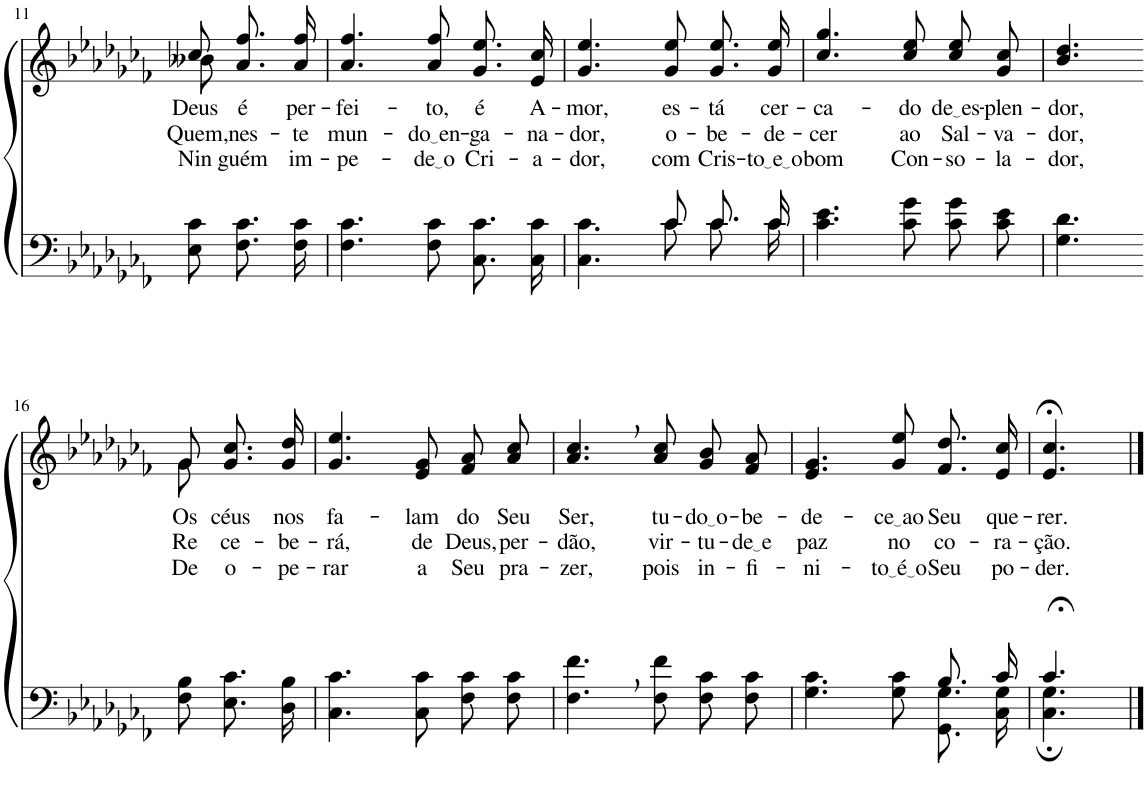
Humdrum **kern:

**kern	**kern	**text	**text	**text
*part2	*part1	*part1	*part1	*part1
*staff2	*staff1	*staff1	*staff1	*staff1
*I"Parte III e IV	*I"Parte I e II	*	*	*
!!LO:PB:g=z
*clefF4	*clefG2	*	*	*
*Trd2c3	*Trd2c3	*	*	*
*k[b-e-a-d-g-c-f-]	*k[b-e-a-d-g-c-f-]	*	*	*
*M3/4	*M3/4	*	*	*
=11	=11	=11	=11	=11
*	*^	*	*	*
!	!	!	!LO:LY:b	!LO:LY:b	!LO:LY:b
8E-\ 8c-\	8cc-/	8b--X\	Deus	Quem,	Nin-
!	!	!	!LO:LY:b	!LO:LY:b	!LO:LY:b
8.F-\ 8.c-\L	8.a-\ 8.ff-\L	4ryy	é	nes-	-guém
!	!	!	!LO:LY:b	!LO:LY:b	!LO:LY:b
16F-\ 16c-\Jk	16a-\ 16ff-\Jk	.	per-	-te	im-
*	*v	*v	*	*	*
=12	=12	=12	=12	=12
!	!	!LO:LY:b	!LO:LY:b	!LO:LY:b
4.F-\ 4.c-\	4.a-/ 4.ff-/	-fei-	mun-	-pe-
!	!	!LO:LY:b	!LO:LY:b	!LO:LY:b
8F-\ 8c-\	8a-/ 8ff-/	-to,	do en	de o
!	!	!LO:LY:b	!LO:LY:b	!LO:LY:b
8.C-\ 8.c-\L	8.g-/ 8.ee-/L	é	ga-	Cri-
!	!	!LO:LY:b	!LO:LY:b	!LO:LY:b
16C-\ 16c-\Jk	16e-/ 16cc-/Jk	A-	-na-	-a-
=13	=13	=13	=13	=13
*^	*	*	*	*
!	!	!	!LO:LY:b	!LO:LY:b	!LO:LY:b
4.ryy	4.C-\ 4.c-\	4.g-/ 4.ee-/	-mor,	-dor,	-dor,
!	!	!	!LO:LY:b	!LO:LY:b	!LO:LY:b
8c-/	8c-\	8g-/ 8ee-/	es-	o-	com
!	!	!	!LO:LY:b	!LO:LY:b	!LO:LY:b
8.c-/L	8.c-\L	8.g-\ 8.ee-\L	-tá	-be-	Cris-
!	!	!	!LO:LY:b	!LO:LY:b	!LO:LY:b
16c-/Jk	16c-\Jk	16g-\ 16ee-\Jk	cer-	-de-	to e o
=14	=14	=14	=14	=14	=14
!	!	!	!LO:LY:b	!LO:LY:b	!LO:LY:b
*v	*v	*	*	*	*
4.c-\ 4.e-\	4.cc-/ 4.gg-/	-ca-	-cer	bom
!	!	!LO:LY:b	!LO:LY:b	!LO:LY:b
8c-\ 8g-\	8cc-/ 8ee-/	-do	ao	Con-
!	!	!LO:LY:b	!LO:LY:b	!LO:LY:b
8c-\ 8g-\L	8cc-\ 8ee-\L	de es	Sal-	-so-
!	!	!LO:LY:b	!LO:LY:b	!LO:LY:b
8c-\ 8e-\J	8g-\ 8cc-\J	-plen-	-va-	-la-
=15	=15	=15	=15	=15
!	!	!LO:LY:b	!LO:LY:b	!LO:LY:b
4.G-\ 4.d-\	4.b-/ 4.dd-/	-dor,	-dor,	-dor,
!!LO:LB:g=z
=16-	=16-	=16-	=16-	=16-
*	*^	*	*	*
!	!	!	!LO:LY:b	!LO:LY:b	!LO:LY:b
8F-\ 8B-\	8g-/	8g-\	-Os	Re-	De
!	!	!	!LO:LY:b	!LO:LY:b	!LO:LY:b
8.E-\ 8.c-\L	8.g-\ 8.cc-\L	4ryy	céus	-ce-	o-
!	!	!	!LO:LY:b	!LO:LY:b	!LO:LY:b
16D-\ 16B-\Jk	16g-\ 16dd-\Jk	.	nos	-be-	-pe-
*	*v	*v	*	*	*
=17	=17	=17	=17	=17
!	!	!LO:LY:b	!LO:LY:b	!LO:LY:b
4.C-\ 4.c-\	4.g-/ 4.ee-/	fa-	-rá,	-rar
!	!	!LO:LY:b	!LO:LY:b	!LO:LY:b
8C-\ 8c-\	8e-/ 8g-/	-lam	de	a
!	!	!LO:LY:b	!LO:LY:b	!LO:LY:b
8F-\ 8c-\L	8f-/ 8a-/L	do	Deus,	Seu
!	!	!LO:LY:b	!LO:LY:b	!LO:LY:b
8F-\ 8c-\J	8a-/ 8cc-/J	Seu	per-	pra-
=18	=18	=18	=18	=18
!	!	!LO:LY:b	!LO:LY:b	!LO:LY:b
4.F-\, 4.f-\,	4.a-/, 4.cc-/,	Ser,	-dão,	-zer,
!	!	!LO:LY:b	!LO:LY:b	!LO:LY:b
8F-\ 8f-\	8a-/ 8cc-/	tu-	vir-	pois
!	!	!LO:LY:b	!LO:LY:b	!LO:LY:b
8F-\ 8c-\L	8g-/ 8b-/L	do o	-tu-	in-
!	!	!LO:LY:b	!LO:LY:b	!LO:LY:b
8F-\ 8c-\J	8f-/ 8a-/J	-be-	de e	-fi-
=19	=19	=19	=19	=19
*^	*	*	*	*
!	!	!	!LO:LY:b	!LO:LY:b	!LO:LY:b
2ryy	4.G-\ 4.c-\	4.e-/ 4.g-/	-de-	paz	-ni-
!	!	!	!LO:LY:b	!LO:LY:b	!LO:LY:b
.	8G-\ 8c-\	8g-/ 8ee-/	ce ao	no	to é o
!	!	!	!LO:LY:b	!LO:LY:b	!LO:LY:b
8.B-/L	8.GG-/ 8.G-/L	8.f-/ 8.dd-/L	Seu	co-	Seu
!	!	!	!LO:LY:b	!LO:LY:b	!LO:LY:b
16c-/Jk	16C-/ 16G-/Jk	16e-/ 16cc-/Jk	que-	-ra-	po-
=20	=20	=20	=20	=20	=20
!	!	!	!LO:LY:b	!LO:LY:b	!LO:LY:b
4.c-;</	4.C-\; 4.G-\;	4.e-/;< 4.cc-/;<	-rer.	-ção.	-der.
*v	*v	*	*	*	*
==	==	==	==	==
*-	*-	*-	*-	*-
